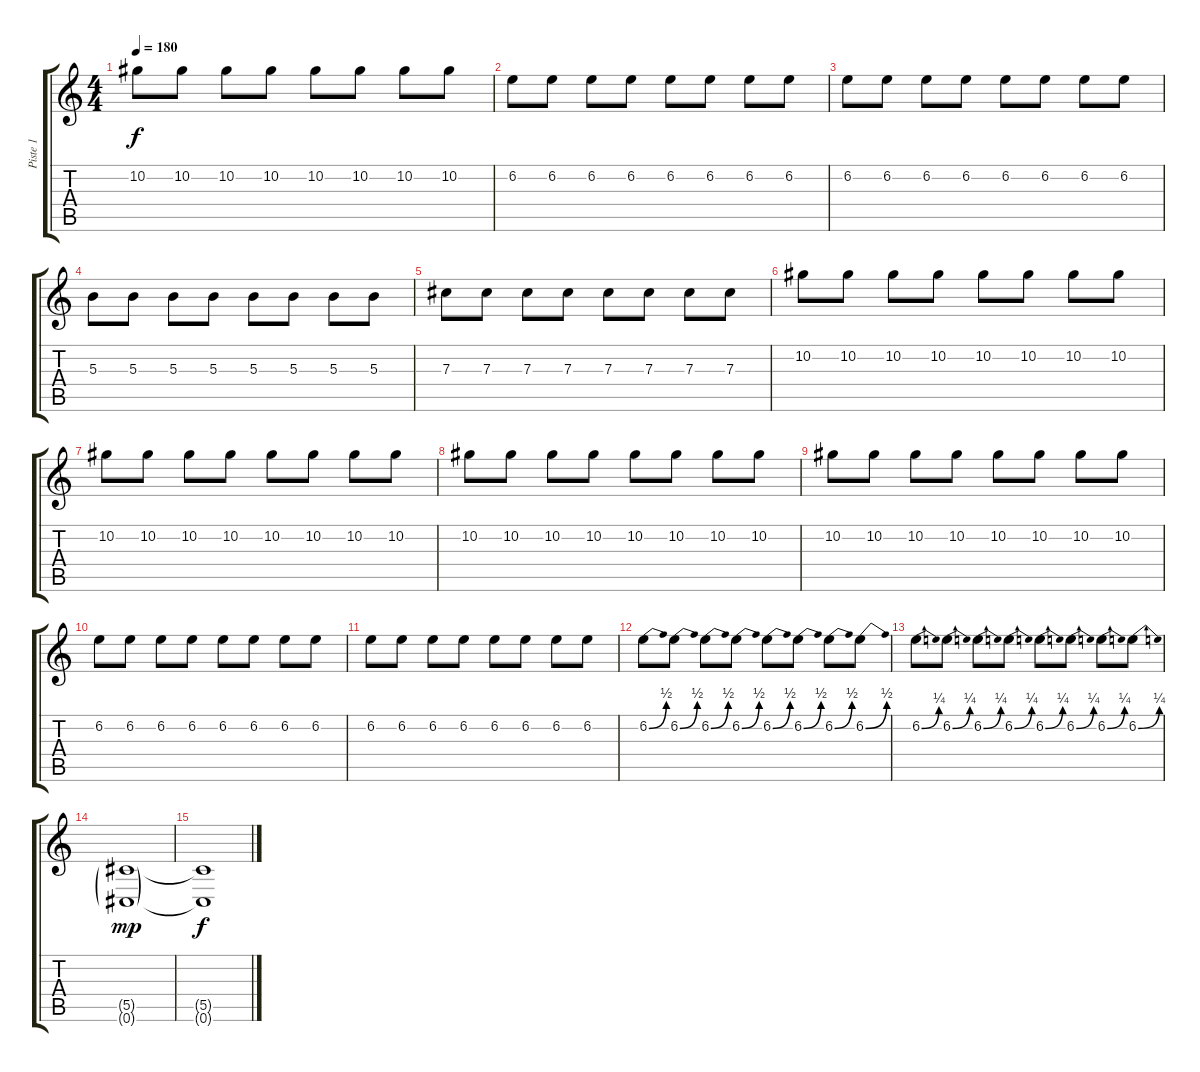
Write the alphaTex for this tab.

\track ("Piste 1" "Piste 1") {instrument overdrivenguitar}
\staff {score tabs}
\tuning (Eb4 Bb3 Gb3 Db3 Ab2 Db2) {hide}
\ts (4 4)
\tempo 180
\clef g2
\ks c
10.2.8{dy f} 10.2.8 10.2.8 10.2.8 10.2.8 10.2.8 10.2.8 10.2.8 |
6.2.8 6.2.8 6.2.8 6.2.8 6.2.8 6.2.8 6.2.8 6.2.8 |
6.2.8 6.2.8 6.2.8 6.2.8 6.2.8 6.2.8 6.2.8 6.2.8 |
5.3.8 5.3.8 5.3.8 5.3.8 5.3.8 5.3.8 5.3.8 5.3.8 |
7.3.8 7.3.8 7.3.8 7.3.8 7.3.8 7.3.8 7.3.8 7.3.8 |
10.2.8 10.2.8 10.2.8 10.2.8 10.2.8 10.2.8 10.2.8 10.2.8 |
10.2.8 10.2.8 10.2.8 10.2.8 10.2.8 10.2.8 10.2.8 10.2.8 |
10.2.8 10.2.8 10.2.8 10.2.8 10.2.8 10.2.8 10.2.8 10.2.8 |
10.2.8 10.2.8 10.2.8 10.2.8 10.2.8 10.2.8 10.2.8 10.2.8 |
6.2.8 6.2.8 6.2.8 6.2.8 6.2.8 6.2.8 6.2.8 6.2.8 |
6.2.8 6.2.8 6.2.8 6.2.8 6.2.8 6.2.8 6.2.8 6.2.8 |
6.2{be (bend 0 0 60 2)}.8 6.2{be (bend 0 0 60 2)}.8 6.2{be (bend 0 0 60 2)}.8 6.2{be (bend 0 0 60 2)}.8 6.2{be (bend 0 0 60 2)}.8 6.2{be (bend 0 0 60 2)}.8 6.2{be (bend 0 0 60 2)}.8 6.2{be (bend 0 0 60 2)}.8 |
6.2{be (bend 0 0 60 1)}.8 6.2{be (bend 0 0 60 1)}.8 6.2{be (bend 0 0 60 1)}.8 6.2{be (bend 0 0 60 1)}.8 6.2{be (bend 0 0 60 1)}.8 6.2{be (bend 0 0 60 1)}.8 6.2{be (bend 0 0 60 1)}.8 6.2{be (bend 0 0 60 1)}.8 |
(5.5{g} 0.6{g}).1{dy mp} |
(5.5{t} 0.6{t}).1{dy f}
